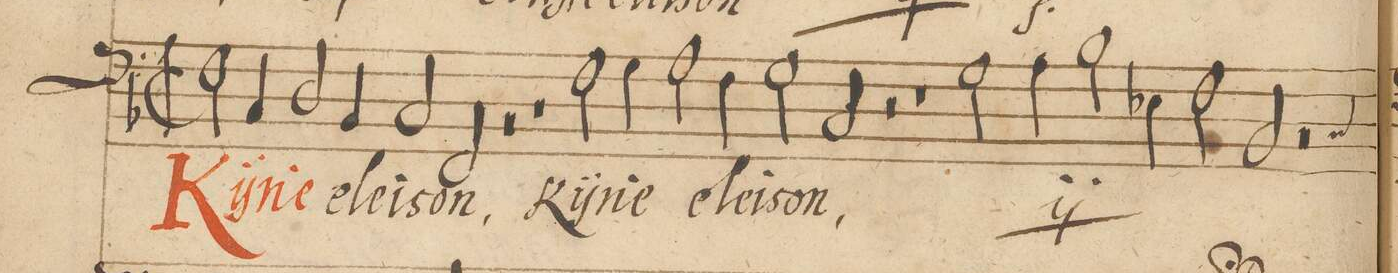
**kern	**text
*I"Primi Chori Basis	*
*clefF4	*
*k[b-]	*
*met(C|)	*
*M2/1	*
*clefF4	*
*k[b-]	*
*M2/1	*
*met(C|)	*color:red
2F\	Kÿ-
4C/	-ri-
2D/	-e
*	*color:auto
4BB-/	e-
2C/	-lei-
=37-	=37-
2FF/	-son,
2r	.
1r	.
=38-	=38-
2F\	Kÿ-
4G\	-ri-
2A\	-e
4F\	e-
2G\	-lei-
=39-	=39-
2C/	-son,
2r	.
1r	.
*	*ij
=40-	=40-
2G\	Kÿ-
4A\	-ri-
2B-\	-e
4E-X\	e-
2F\	-lei-
=41-	=41-
2BB-/	-son
2r	.
*custos:C	*Xij
*-	*-
